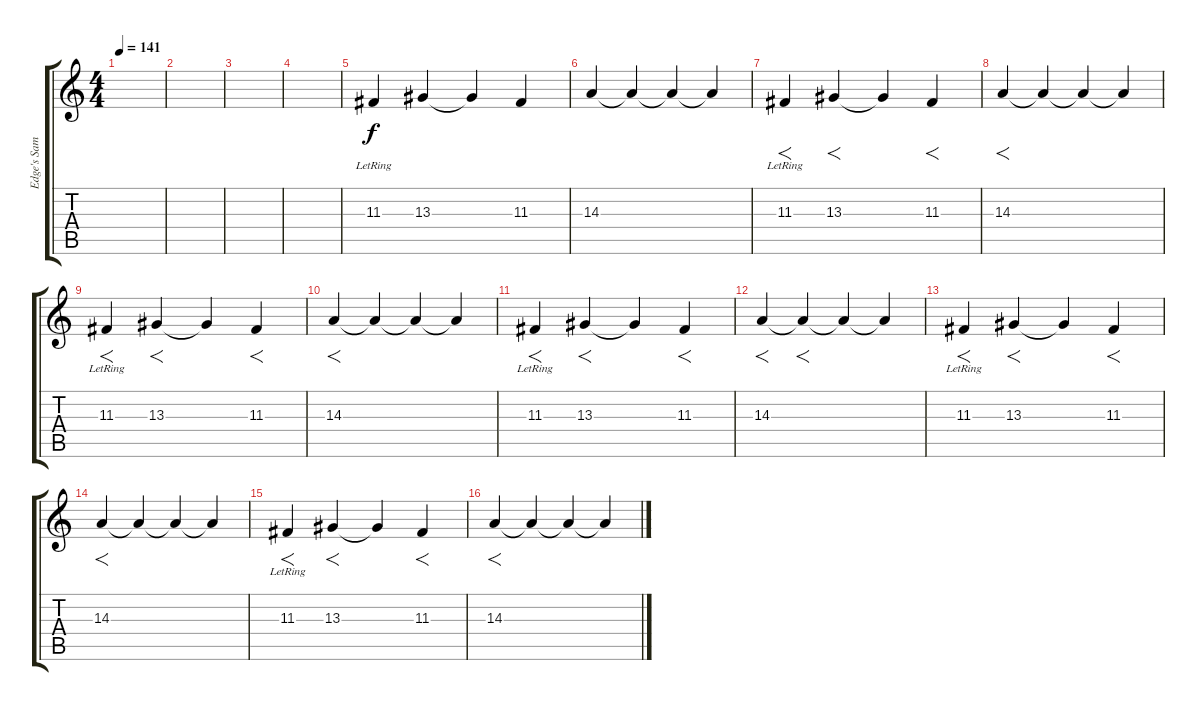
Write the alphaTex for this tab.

\track ("Edge's Sampler III" "Edge's Sam") {instrument synthstrings1}
\staff {score tabs}
\tuning (E4 B3 G3 D3 A2 E2) {hide}
\ts (4 4)
\tempo 141
\clef g2
\ks c
|
|
|
|
11.3{lr}.4{volume 14 instrument drawbarorgan} 13.3.4 13.3{t}.4 11.3.4 |
14.3.4 14.3{t}.4 14.3{t}.4 14.3{t}.4 |
11.3{lr}.4{f} 13.3.4{f} 13.3{t}.4 11.3.4{f} |
14.3.4{f} 14.3{t}.4 14.3{t}.4 14.3{t}.4 |
11.3{lr}.4{f} 13.3.4{f} 13.3{t}.4 11.3.4{f} |
14.3.4{f} 14.3{t}.4 14.3{t}.4 14.3{t}.4 |
11.3{lr}.4{f} 13.3.4{f} 13.3{t}.4 11.3.4{f} |
14.3.4{f} 14.3{t}.4{f} 14.3{t}.4 14.3{t}.4 |
11.3{lr}.4{f} 13.3.4{f} 13.3{t}.4 11.3.4{f} |
14.3.4{f} 14.3{t}.4 14.3{t}.4 14.3{t}.4 |
11.3{lr}.4{f} 13.3.4{f} 13.3{t}.4 11.3.4{f} |
14.3.4{f} 14.3{t}.4 14.3{t}.4 14.3{t}.4
